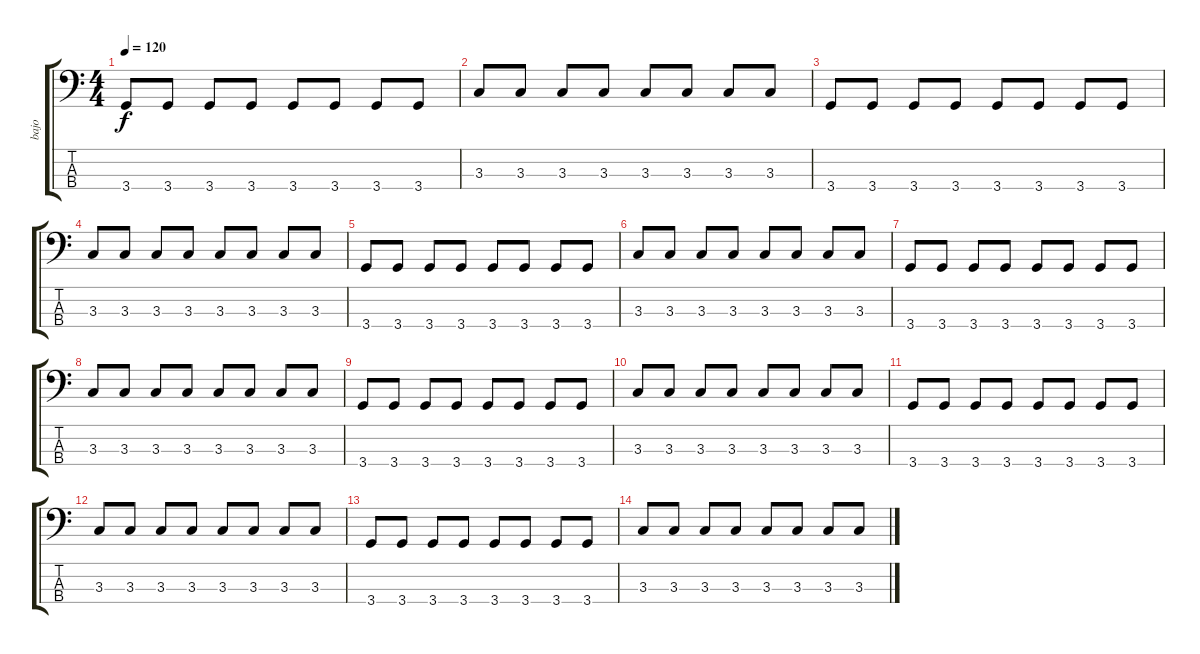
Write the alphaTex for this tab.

\track ("bajo" "bajo") {instrument electricbasspick}
\staff {score tabs}
\tuning (G2 D2 A1 E1) {hide}
\ts (4 4)
\tempo 120
\clef f4
\ks c
3.4.8{dy f} 3.4.8 3.4.8 3.4.8 3.4.8 3.4.8 3.4.8 3.4.8 |
3.3.8 3.3.8 3.3.8 3.3.8 3.3.8 3.3.8 3.3.8 3.3.8 |
3.4.8 3.4.8 3.4.8 3.4.8 3.4.8 3.4.8 3.4.8 3.4.8 |
3.3.8 3.3.8 3.3.8 3.3.8 3.3.8 3.3.8 3.3.8 3.3.8 |
3.4.8 3.4.8 3.4.8 3.4.8 3.4.8 3.4.8 3.4.8 3.4.8 |
3.3.8 3.3.8 3.3.8 3.3.8 3.3.8 3.3.8 3.3.8 3.3.8 |
3.4.8 3.4.8 3.4.8 3.4.8 3.4.8 3.4.8 3.4.8 3.4.8 |
3.3.8 3.3.8 3.3.8 3.3.8 3.3.8 3.3.8 3.3.8 3.3.8 |
3.4.8 3.4.8 3.4.8 3.4.8 3.4.8 3.4.8 3.4.8 3.4.8 |
3.3.8 3.3.8 3.3.8 3.3.8 3.3.8 3.3.8 3.3.8 3.3.8 |
3.4.8 3.4.8 3.4.8 3.4.8 3.4.8 3.4.8 3.4.8 3.4.8 |
3.3.8 3.3.8 3.3.8 3.3.8 3.3.8 3.3.8 3.3.8 3.3.8 |
3.4.8 3.4.8 3.4.8 3.4.8 3.4.8 3.4.8 3.4.8 3.4.8 |
3.3.8 3.3.8 3.3.8 3.3.8 3.3.8 3.3.8 3.3.8 3.3.8
